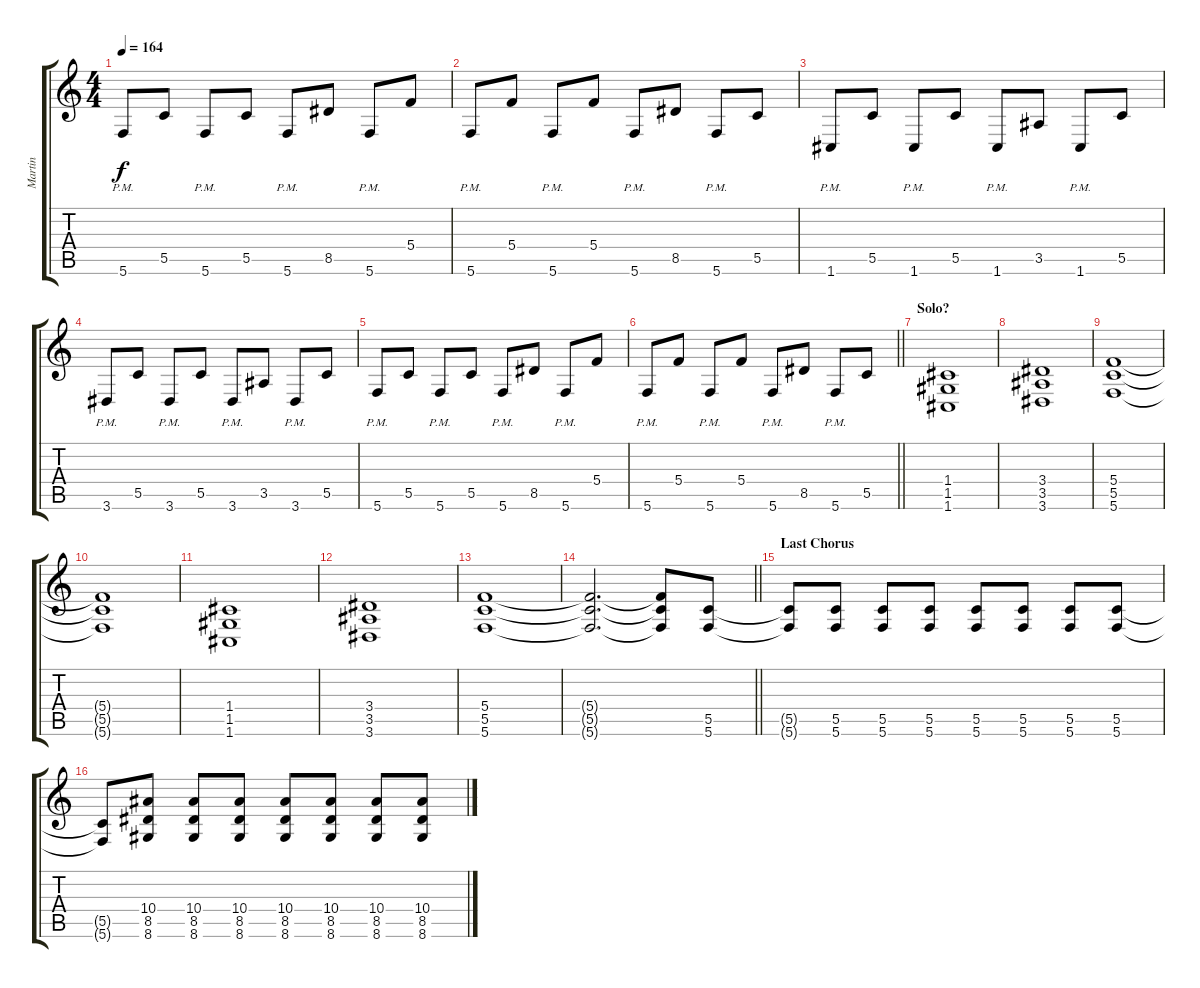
\track ("Martin" "Martin") {instrument distortionguitar}
\staff {score tabs}
\tuning (D4 A3 F3 C3 G2 C2) {hide}
\ts (4 4)
\tempo 164
\clef g2
\ks c
5.6{pm}.8{dy f} 5.5.8 5.6{pm}.8 5.5.8 5.6{pm}.8 8.5.8 5.6{pm}.8 5.4.8 |
5.6{pm}.8 5.4.8 5.6{pm}.8 5.4.8 5.6{pm}.8 8.5.8 5.6{pm}.8 5.5.8 |
1.6{pm}.8 5.5.8 1.6{pm}.8 5.5.8 1.6{pm}.8 3.5.8 1.6{pm}.8 5.5.8 |
3.6{pm}.8 5.5.8 3.6{pm}.8 5.5.8 3.6{pm}.8 3.5.8 3.6{pm}.8 5.5.8 |
5.6{pm}.8 5.5.8 5.6{pm}.8 5.5.8 5.6{pm}.8 8.5.8 5.6{pm}.8 5.4.8 |
\barLineRight lightlight
5.6{pm}.8 5.4.8 5.6{pm}.8 5.4.8 5.6{pm}.8 8.5.8 5.6{pm}.8 5.5.8 |
\section ("" "Solo?")
(1.4 1.5 1.6).1 |
(3.4 3.5 3.6).1 |
(5.4 5.5 5.6).1 |
(5.4{t} 5.5{t} 5.6{t}).1 |
(1.4 1.5 1.6).1 |
(3.4 3.5 3.6).1 |
(5.4 5.5 5.6).1 |
\barLineRight lightlight
(5.4{t} 5.5{t} 5.6{t}).2{d} (5.4{t} 5.5{t} 5.6{t}).8 (5.5 5.6).8 |
\section ("" "Last Chorus")
(5.5{t} 5.6{t}).8 (5.5 5.6).8 (5.5 5.6).8 (5.5 5.6).8 (5.5 5.6).8 (5.5 5.6).8 (5.5 5.6).8 (5.5 5.6).8 |
(5.5{t} 5.6{t}).8 (10.4 8.5 8.6).8 (10.4 8.5 8.6).8 (10.4 8.5 8.6).8 (10.4 8.5 8.6).8 (10.4 8.5 8.6).8 (10.4 8.5 8.6).8 (10.4 8.5 8.6).8
